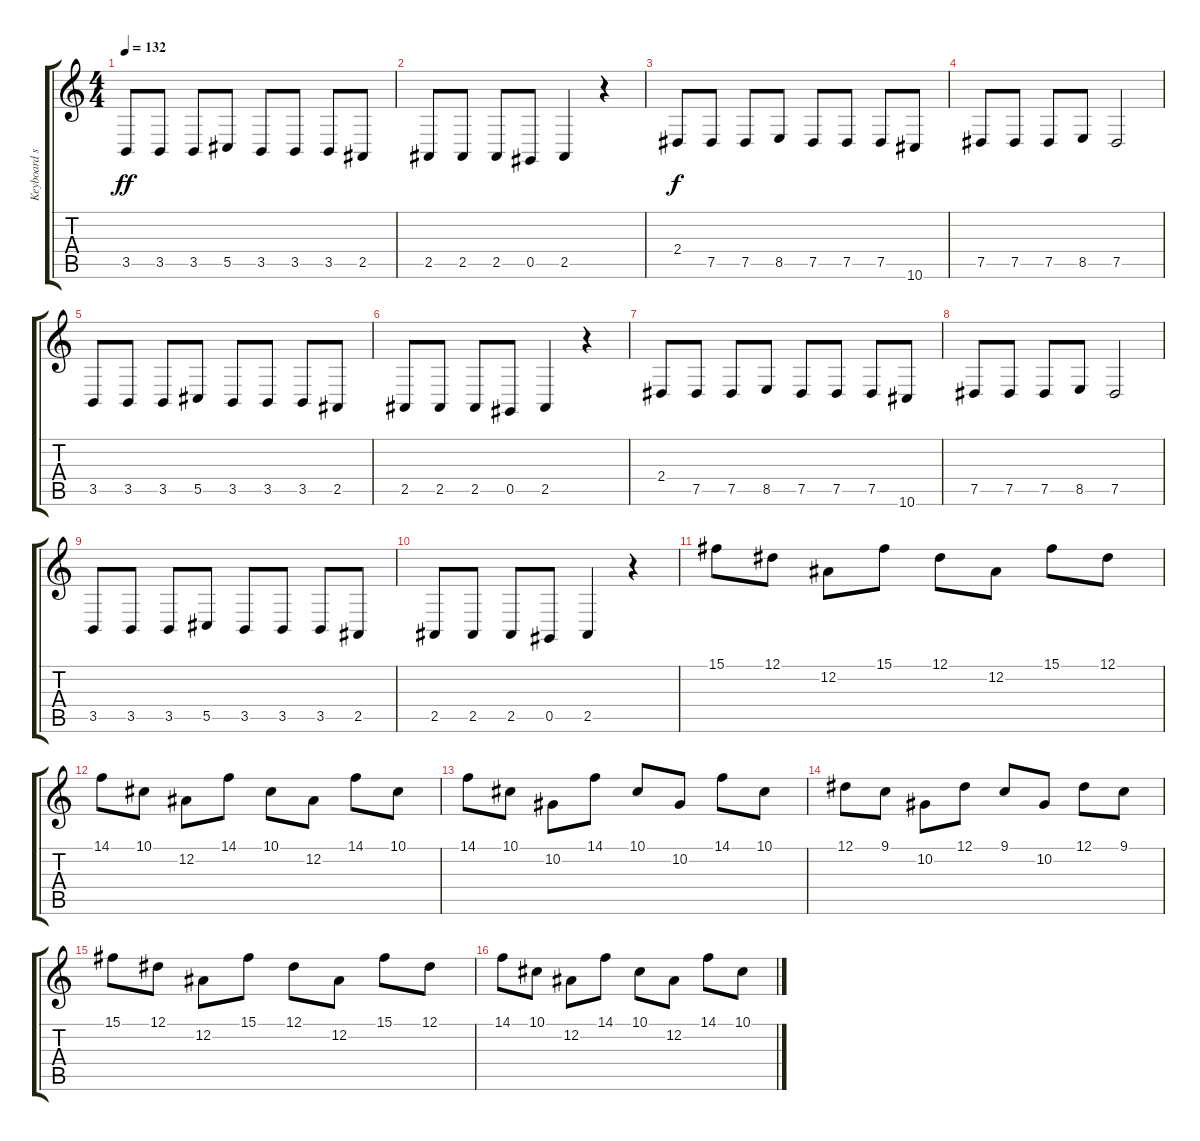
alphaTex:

\track ("Keyboard strings" "Keyboard s") {instrument stringensemble1}
\staff {score tabs}
\tuning (Eb4 Bb3 Gb3 Db3 Ab2 Eb2) {hide}
\ts (4 4)
\tempo 132
\clef g2
\ks c
3.5.8{dy ff} 3.5.8 3.5.8 5.5.8 3.5.8 3.5.8 3.5.8 2.5.8 |
2.5.8 2.5.8 2.5.8 0.5.8 2.5.4 r.4 |
2.4.8{dy f} 7.5.8 7.5.8 8.5.8 7.5.8 7.5.8 7.5.8 10.6.8 |
7.5.8 7.5.8 7.5.8 8.5.8 7.5.2 |
3.5.8 3.5.8 3.5.8 5.5.8 3.5.8 3.5.8 3.5.8 2.5.8 |
2.5.8 2.5.8 2.5.8 0.5.8 2.5.4 r.4 |
2.4.8 7.5.8 7.5.8 8.5.8 7.5.8 7.5.8 7.5.8 10.6.8 |
7.5.8 7.5.8 7.5.8 8.5.8 7.5.2 |
3.5.8 3.5.8 3.5.8 5.5.8 3.5.8 3.5.8 3.5.8 2.5.8 |
2.5.8 2.5.8 2.5.8 0.5.8 2.5.4 r.4 |
15.1.8{volume 13 instrument stringensemble1} 12.1.8 12.2.8 15.1.8 12.1.8 12.2.8 15.1.8 12.1.8 |
14.1.8 10.1.8 12.2.8 14.1.8 10.1.8 12.2.8 14.1.8 10.1.8 |
14.1.8 10.1.8 10.2.8 14.1.8 10.1.8 10.2.8 14.1.8 10.1.8 |
12.1.8 9.1.8 10.2.8 12.1.8 9.1.8 10.2.8 12.1.8 9.1.8 |
15.1.8 12.1.8 12.2.8 15.1.8 12.1.8 12.2.8 15.1.8 12.1.8 |
14.1.8 10.1.8 12.2.8 14.1.8 10.1.8 12.2.8 14.1.8 10.1.8
